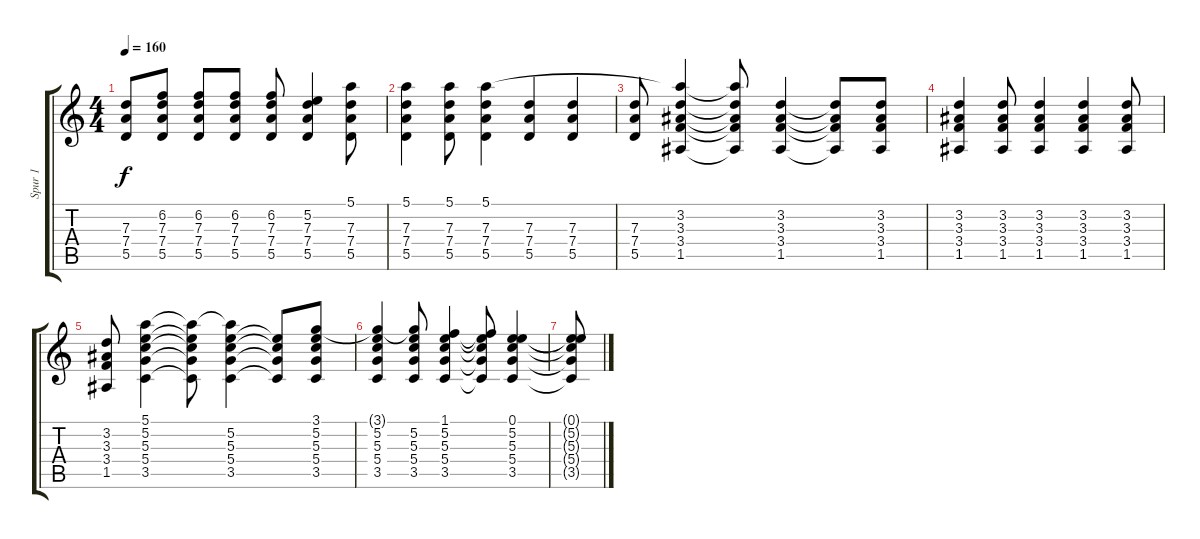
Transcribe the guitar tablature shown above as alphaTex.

\track ("Spur 1" "Spur 1") {instrument electricguitarclean}
\staff {score tabs}
\tuning (E4 B3 G3 D3 A2 E2) {hide}
\ts (4 4)
\tempo 160
\clef g2
\ks c
(7.3 7.4 5.5).8{dy f} (6.2 7.3 7.4 5.5).8 (6.2 7.3 7.4 5.5).8 (6.2 7.3 7.4 5.5).8 (6.2 7.3 7.4 5.5).8 (5.2 7.3 7.4 5.5).4 (5.1 7.3 7.4 5.5).8 |
(5.1 7.3 7.4 5.5).4 (5.1 7.3 7.4 5.5).8 (5.1 7.3 7.4 5.5).4 (7.3 7.4 5.5).4 (7.3 7.4 5.5).4 |
(7.3 7.4 5.5).8 (5.1{t} 3.2 3.3 3.4 1.5).4 (5.1{t} 3.2{t} 3.3{t} 3.4{t} 1.5{t}).8 (3.2 3.3 3.4 1.5).4 (3.2{t} 3.3{t} 3.4{t} 1.5{t}).8 (3.2 3.3 3.4 1.5).8 |
(3.2 3.3 3.4 1.5).4 (3.2 3.3 3.4 1.5).8 (3.2 3.3 3.4 1.5).4 (3.2 3.3 3.4 1.5).4 (3.2 3.3 3.4 1.5).8 |
(3.2 3.3 3.4 1.5).8 (5.1 5.2 5.3 5.4 3.5).4 (5.1{t} 5.2{t} 5.3{t} 5.4{t} 3.5{t}).8 (5.1{t} 5.2 5.3 5.4 3.5).4 (5.2{t} 5.3{t} 5.4{t} 3.5{t}).8 (3.1 5.2 5.3 5.4 3.5).8 |
(3.1{t} 5.2 5.3 5.4 3.5).4 (3.1{t} 5.2 5.3 5.4 3.5).8 (1.1 5.2 5.3 5.4 3.5).4 (1.1{t} 5.2{t} 5.3{t} 5.4{t} 3.5{t}).8 (0.1 5.2 5.3 5.4 3.5).4 |
(0.1{t} 5.2{t} 5.3{t} 5.4{t} 3.5{t}).8
